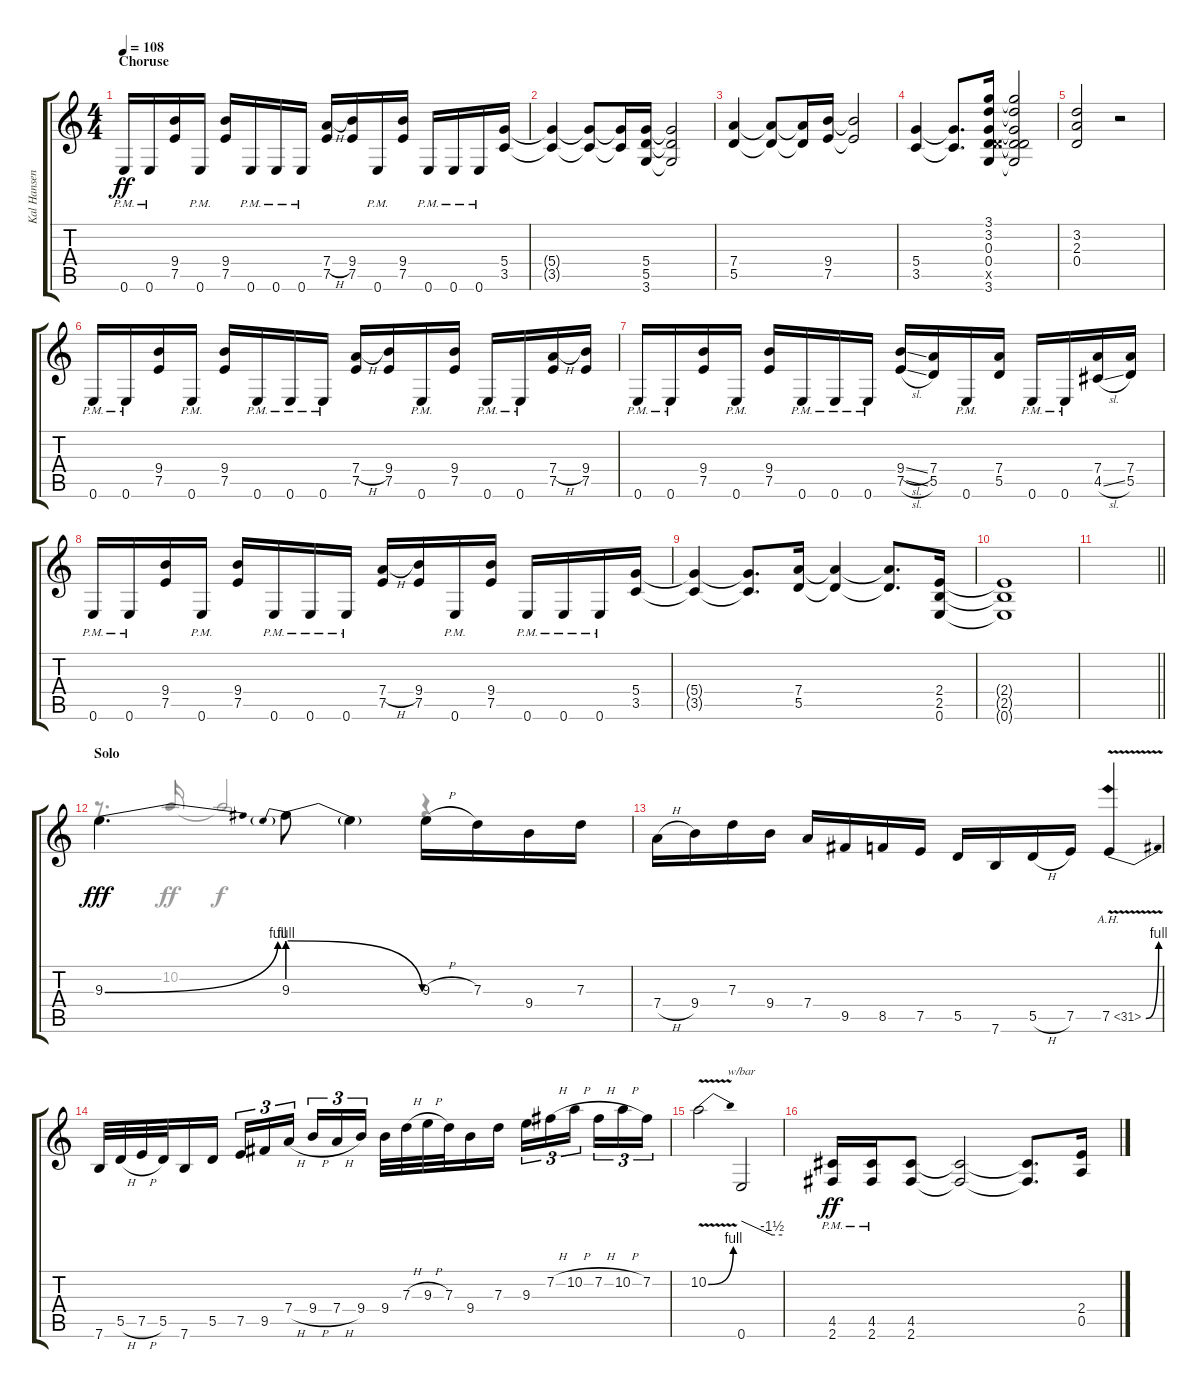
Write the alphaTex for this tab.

\track ("Kal Hansen Guitar" "Kal Hansen") {instrument distortionguitar}
\staff {score tabs}
\tuning (E4 B3 G3 D3 A2 E2) {hide}
\voice
\ts (4 4)
\section ("" "Choruse")
\tempo 108
\clef g2
\ks c
0.6{pm}.16{dy ff} 0.6{pm}.16 (9.4 7.5).16 0.6{pm}.16 (9.4 7.5).16 0.6{pm}.16 0.6{pm}.16 0.6{pm}.16 (7.4{h} 7.5).16 (9.4 7.5).16 0.6{pm}.16 (9.4 7.5).16 0.6{pm}.16 0.6{pm}.16 0.6{pm}.16 (5.4 3.5).16 |
(5.4{t} 3.5{t}).4 (5.4{t} 3.5{t}).8 (5.4{t} 3.5{t}).16 (5.4 5.5 3.6).16 (5.4{t} 5.5{t} 3.6{t}).2 |
(7.4 5.5).4 (7.4{t} 5.5{t}).8 (7.4{t} 5.5{t}).16 (9.4 7.5).16 (9.4{t} 7.5{t}).2 |
(5.4 3.5).4 (5.4{t} 3.5{t}).8{d} (3.1 3.2 0.3 0.4 5.5{x} 3.6).16 (3.1{t} 3.2{t} 0.3{t} 0.4{t} 5.5{t} 3.6{t}).2 |
(3.2 2.3 0.4).2 r.2 |
0.6{pm}.16 0.6{pm}.16 (9.4 7.5).16 0.6{pm}.16 (9.4 7.5).16 0.6{pm}.16 0.6{pm}.16 0.6{pm}.16 (7.4{h} 7.5).16 (9.4 7.5).16 0.6{pm}.16 (9.4 7.5).16 0.6{pm}.16 0.6{pm}.16 (7.4{h} 7.5).16 (9.4 7.5).16 |
0.6{pm}.16 0.6{pm}.16 (9.4 7.5).16 0.6{pm}.16 (9.4 7.5).16 0.6{pm}.16 0.6{pm}.16 0.6{pm}.16 (9.4{sl} 7.5{sl}).16 (7.4 5.5).16 0.6{pm}.16 (7.4 5.5).16 0.6{pm}.16 0.6{pm}.16 (7.4 4.5{sl}).16 (7.4 5.5).16 |
0.6{pm}.16 0.6{pm}.16 (9.4 7.5).16 0.6{pm}.16 (9.4 7.5).16 0.6{pm}.16 0.6{pm}.16 0.6{pm}.16 (7.4{h} 7.5).16 (9.4 7.5).16 0.6{pm}.16 (9.4 7.5).16 0.6{pm}.16 0.6{pm}.16 0.6{pm}.16 (5.4 3.5).16 |
(5.4{t} 3.5{t}).4 (5.4{t} 3.5{t}).8{d} (7.4 5.5).16 (7.4{t} 5.5{t}).4 (7.4{t} 5.5{t}).8{d} (2.4 2.5 0.6).16 |
(2.4{t} 2.5{t} 0.6{t}).1 |
\barLineRight lightlight
|
\section ("" "Solo ")
9.3{be (bend 0 0 60 4)}.4{d dy fff beam Down} 9.3{be (prebendrelease 0 4 60 0)}.8{beam Down} 9.3{t}.4{beam Down} 9.3{h}.16{beam Down} 7.3.16{beam Down} 9.4.16{beam Down} 7.3.16{beam Down} |
7.4{h}.16 9.4.16 7.3.16 9.4.16 7.4.16 9.5.16 8.5.16 7.5.16 5.5.16 7.6.16 5.5{h}.16 7.5.16 7.5{be (bend 0 0 60 4) ah 24 v}.4 |
7.6.32 5.5{h}.32 7.5{h}.32 5.5.32 7.6.16 5.5.16 7.5.16{tu (3 2)} 9.5.16{tu (3 2)} 7.4{h}.16{tu (3 2) beam splitsecondary} 9.4{h}.16{tu (3 2)} 7.4{h}.16{tu (3 2)} 9.4.16{tu (3 2)} 9.4.32 7.3{h}.32 9.3{h}.32 7.3.32 9.4.16 7.3.16 9.3.16{tu (3 2)} 7.2{h}.16{tu (3 2)} 10.2{h}.16{tu (3 2) beam splitsecondary} 7.2{h}.16{tu (3 2)} 10.2{h}.16{tu (3 2)} 7.2.16{tu (3 2)} |
10.2{be (bend 0 0 60 4) v}.2 0.6.2{tbe (custom default 0 0 45 -6 60 -6)} |
(4.5{pm} 2.6{pm}).16{dy ff} (4.5{pm} 2.6{pm}).16 (4.5 2.6).8 (4.5{t} 2.6{t}).2 (4.5{t} 2.6{t}).8{d} (2.4 0.5).16
\voice
\clef g2
\ottava regular
\simile none
\ks c
|
|
|
|
|
|
|
|
|
|
\barLineRight lightlight
|
r.8{d} 10.2.16{beam Up} 10.2{t}.2{dy f beam Up} r.4 |
|
|
|
